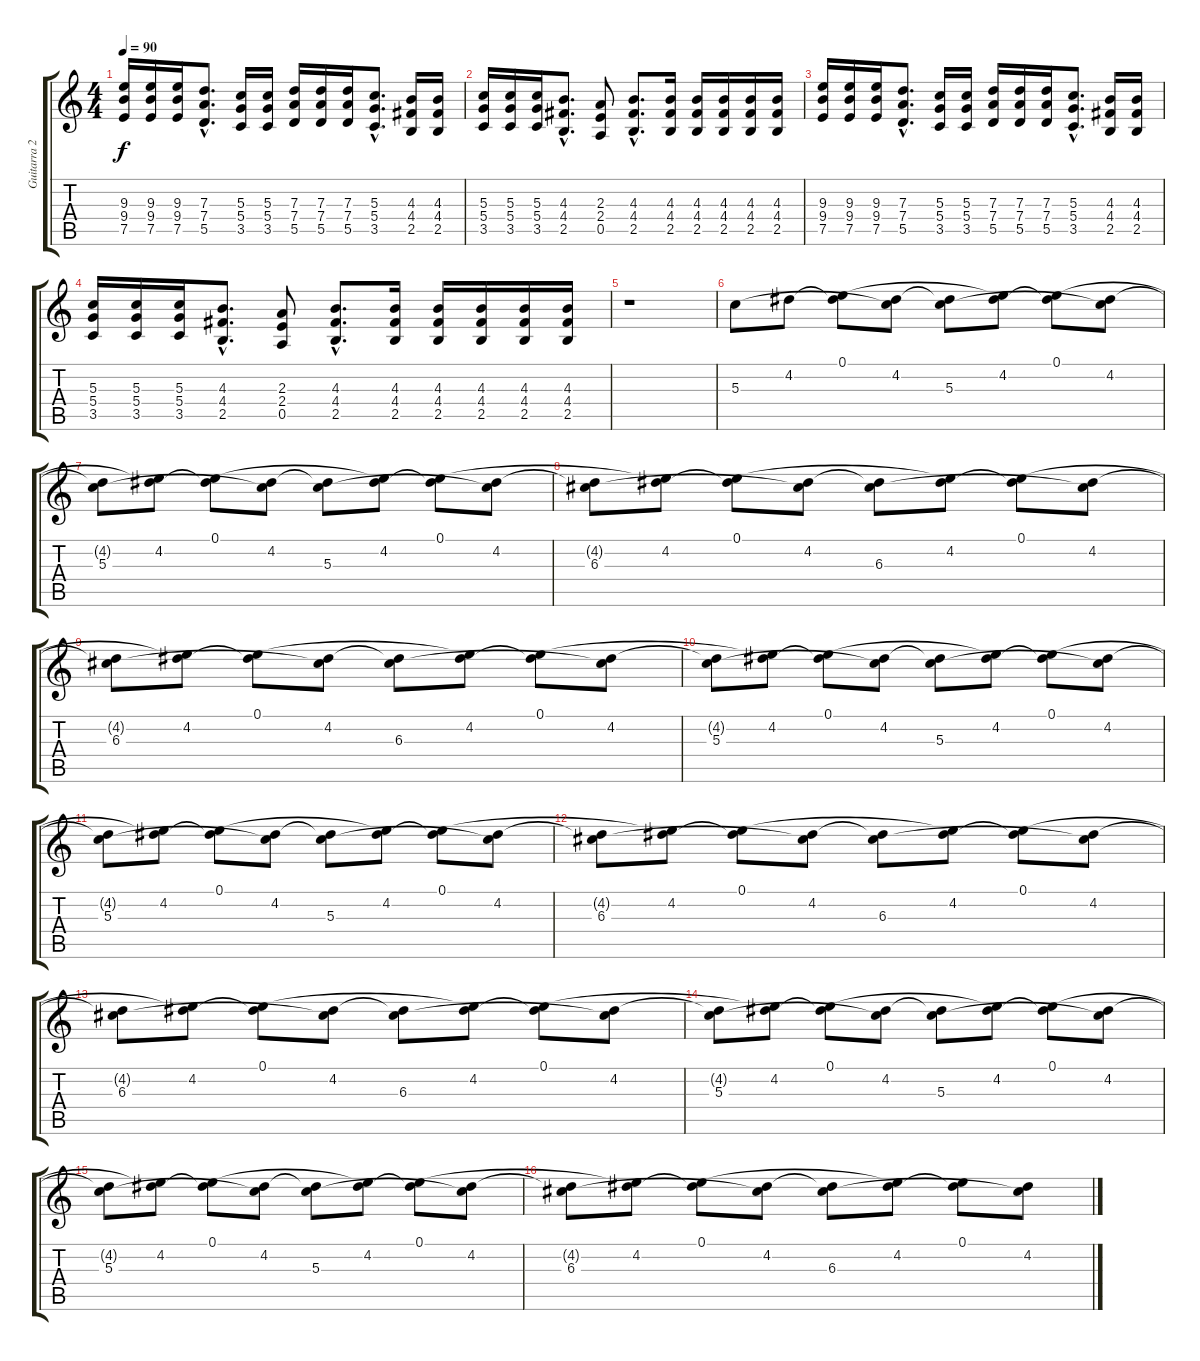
\track ("Guitarra 2" "Guitarra 2") {instrument acousticguitarsteel}
\staff {score tabs}
\tuning (E4 B3 G3 D3 A2 E2) {hide}
\ts (4 4)
\tempo 90
\clef g2
\ks c
(9.3 9.4 7.5).16{dy f} (9.3 9.4 7.5).16 (9.3 9.4 7.5).16 (7.3{hac} 7.4{hac} 5.5{hac}).8{d} (5.3 5.4 3.5).16 (5.3 5.4 3.5).16 (7.3 7.4 5.5).16 (7.3 7.4 5.5).16 (7.3 7.4 5.5).16 (5.3{hac} 5.4{hac} 3.5{hac}).8{d} (4.3 4.4 2.5).16 (4.3 4.4 2.5).16 |
(5.3 5.4 3.5).16 (5.3 5.4 3.5).16 (5.3 5.4 3.5).16 (4.3{hac} 4.4{hac} 2.5{hac}).8{d} (2.3 2.4 0.5).8 (4.3{hac} 4.4{hac} 2.5{hac}).8{d} (4.3 4.4 2.5).16 (4.3 4.4 2.5).16 (4.3 4.4 2.5).16 (4.3 4.4 2.5).16 (4.3 4.4 2.5).16 |
(9.3 9.4 7.5).16 (9.3 9.4 7.5).16 (9.3 9.4 7.5).16 (7.3{hac} 7.4{hac} 5.5{hac}).8{d} (5.3 5.4 3.5).16 (5.3 5.4 3.5).16 (7.3 7.4 5.5).16 (7.3 7.4 5.5).16 (7.3 7.4 5.5).16 (5.3{hac} 5.4{hac} 3.5{hac}).8{d} (4.3 4.4 2.5).16 (4.3 4.4 2.5).16 |
(5.3 5.4 3.5).16 (5.3 5.4 3.5).16 (5.3 5.4 3.5).16 (4.3{hac} 4.4{hac} 2.5{hac}).8{d} (2.3 2.4 0.5).8 (4.3{hac} 4.4{hac} 2.5{hac}).8{d} (4.3 4.4 2.5).16 (4.3 4.4 2.5).16 (4.3 4.4 2.5).16 (4.3 4.4 2.5).16 (4.3 4.4 2.5).16 |
r.1 |
5.3.8{instrument acousticguitarsteel} 4.2.8 (0.1 4.2{t}).8 (4.2 5.3{t}).8 (4.2{t} 5.3).8 (0.1{t} 4.2).8 (0.1 4.2{t}).8 (4.2 5.3{t}).8 |
(4.2{t} 5.3).8 (0.1{t} 4.2).8 (0.1 4.2{t}).8 (4.2 5.3{t}).8 (4.2{t} 5.3).8 (0.1{t} 4.2).8 (0.1 4.2{t}).8 (4.2 5.3{t}).8 |
(4.2{t} 6.3).8 (0.1{t} 4.2).8 (0.1 4.2{t}).8 (4.2 6.3{t}).8 (4.2{t} 6.3).8 (0.1{t} 4.2).8 (0.1 4.2{t}).8 (4.2 6.3{t}).8 |
(4.2{t} 6.3).8 (0.1{t} 4.2).8 (0.1 4.2{t}).8 (4.2 6.3{t}).8 (4.2{t} 6.3).8 (0.1{t} 4.2).8 (0.1 4.2{t}).8 (4.2 6.3{t}).8 |
(4.2{t} 5.3).8 (0.1{t} 4.2).8 (0.1 4.2{t}).8 (4.2 5.3{t}).8 (4.2{t} 5.3).8 (0.1{t} 4.2).8 (0.1 4.2{t}).8 (4.2 5.3{t}).8 |
(4.2{t} 5.3).8 (0.1{t} 4.2).8 (0.1 4.2{t}).8 (4.2 5.3{t}).8 (4.2{t} 5.3).8 (0.1{t} 4.2).8 (0.1 4.2{t}).8 (4.2 5.3{t}).8 |
(4.2{t} 6.3).8 (0.1{t} 4.2).8 (0.1 4.2{t}).8 (4.2 6.3{t}).8 (4.2{t} 6.3).8 (0.1{t} 4.2).8 (0.1 4.2{t}).8 (4.2 6.3{t}).8 |
(4.2{t} 6.3).8 (0.1{t} 4.2).8 (0.1 4.2{t}).8 (4.2 6.3{t}).8 (4.2{t} 6.3).8 (0.1{t} 4.2).8 (0.1 4.2{t}).8 (4.2 6.3{t}).8 |
(4.2{t} 5.3).8 (0.1{t} 4.2).8 (0.1 4.2{t}).8 (4.2 5.3{t}).8 (4.2{t} 5.3).8 (0.1{t} 4.2).8 (0.1 4.2{t}).8 (4.2 5.3{t}).8 |
(4.2{t} 5.3).8 (0.1{t} 4.2).8 (0.1 4.2{t}).8 (4.2 5.3{t}).8 (4.2{t} 5.3).8 (0.1{t} 4.2).8 (0.1 4.2{t}).8 (4.2 5.3{t}).8 |
(4.2{t} 6.3).8 (0.1{t} 4.2).8 (0.1 4.2{t}).8 (4.2 6.3{t}).8 (4.2{t} 6.3).8 (0.1{t} 4.2).8 (0.1 4.2{t}).8 (4.2 6.3{t}).8
